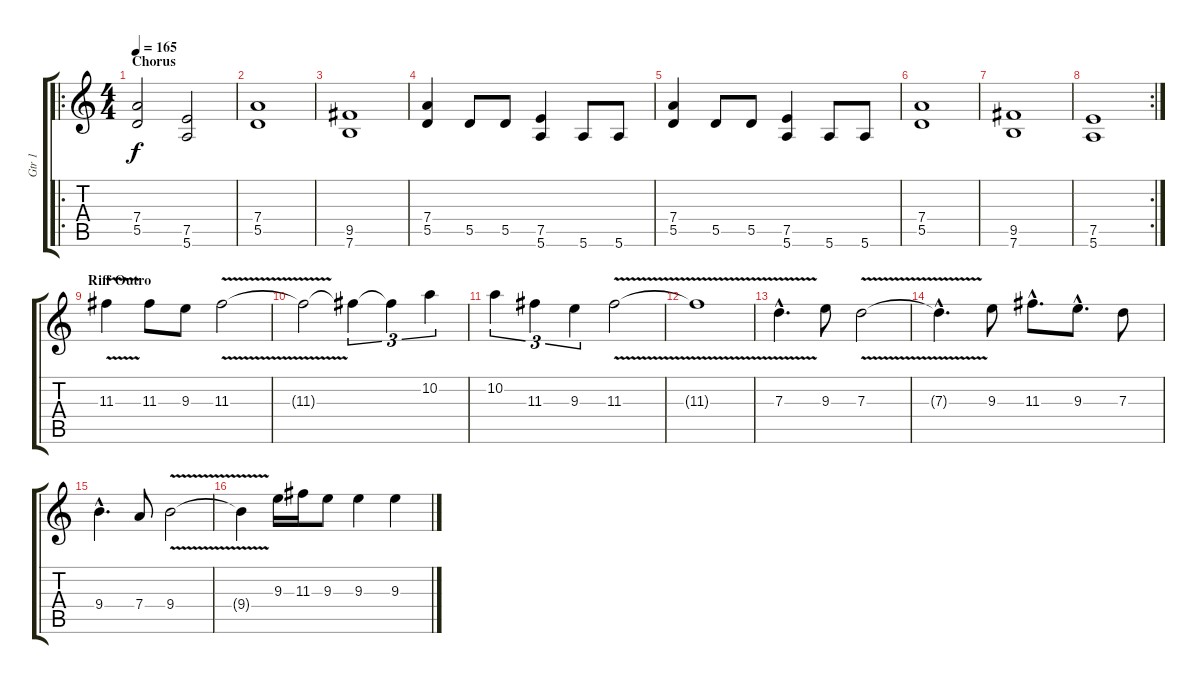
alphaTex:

\track ("Gtr 1" "Gtr 1") {instrument distortionguitar}
\staff {score tabs}
\tuning (E4 B3 G3 D3 A2 E2) {hide}
\ro
\ts (4 4)
\section ("" "Chorus")
\tempo 165
\clef g2
\ks c
(7.4 5.5).2{dy f} (7.5 5.6).2 |
(7.4 5.5).1 |
(9.5 7.6).1 |
(7.4 5.5).4 5.5.8 5.5.8 (7.5 5.6).4 5.6.8 5.6.8 |
(7.4 5.5).4 5.5.8 5.5.8 (7.5 5.6).4 5.6.8 5.6.8 |
(7.4 5.5).1 |
(9.5 7.6).1 |
\rc 2
(7.5 5.6).1 |
\section ("" "Riff Outro")
11.3{v}.4 11.3.8 9.3.8 11.3{v}.2 |
11.3{t}.2 11.3{t}.4{tu (3 2)} 11.3{t}.4{tu (3 2)} 10.2.4{tu (3 2)} |
10.2.4{tu (3 2)} 11.3.4{tu (3 2)} 9.3.4{tu (3 2)} 11.3{v}.2 |
11.3{t}.1 |
7.3{v hac}.4{d} 9.3.8 7.3{v}.2 |
7.3{hac t}.4{d} 9.3.8 11.3{hac}.8{d} 9.3{hac}.8{d} 7.3.8 |
9.4{hac}.4{d} 7.4.8 9.4{v}.2 |
9.4{t}.4 9.3.16 11.3.16 9.3.8 9.3.4 9.3.4
